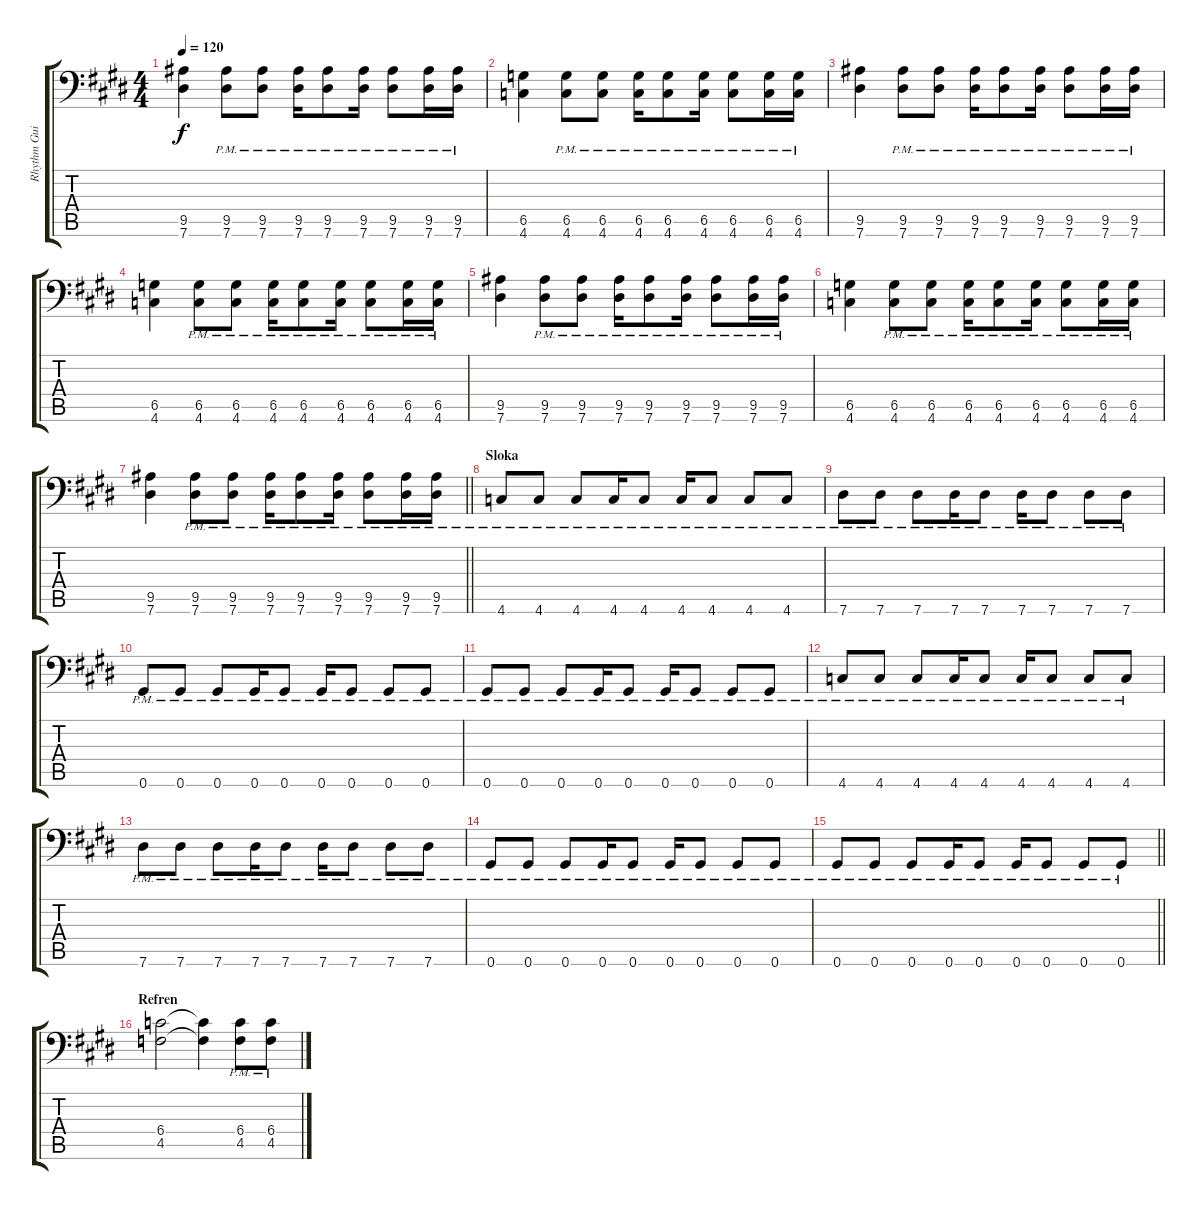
\track ("Rhythm Guitar 2" "Rhythm Gui") {instrument distortionguitar}
\staff {score tabs}
\tuning (Ab3 E3 B2 Gb2 Db2 Ab1) {hide}
\ts (4 4)
\tempo 120
\clef f4
\ks c#minor
(9.5 7.6).4{dy f} (9.5{pm} 7.6{pm}).8 (9.5{pm} 7.6{pm}).8 (9.5{pm} 7.6{pm}).16 (9.5{pm} 7.6{pm}).8 (9.5{pm} 7.6{pm}).16 (9.5{pm} 7.6{pm}).8 (9.5{pm} 7.6{pm}).16 (9.5{pm} 7.6{pm}).16 |
(6.5 4.6).4 (6.5{pm} 4.6{pm}).8 (6.5{pm} 4.6{pm}).8 (6.5{pm} 4.6{pm}).16 (6.5{pm} 4.6{pm}).8 (6.5{pm} 4.6{pm}).16 (6.5{pm} 4.6{pm}).8 (6.5{pm} 4.6{pm}).16 (6.5{pm} 4.6{pm}).16 |
(9.5 7.6).4 (9.5{pm} 7.6{pm}).8 (9.5{pm} 7.6{pm}).8 (9.5{pm} 7.6{pm}).16 (9.5{pm} 7.6{pm}).8 (9.5{pm} 7.6{pm}).16 (9.5{pm} 7.6{pm}).8 (9.5{pm} 7.6{pm}).16 (9.5{pm} 7.6{pm}).16 |
\ks e
(6.5 4.6).4 (6.5{pm} 4.6{pm}).8 (6.5{pm} 4.6{pm}).8 (6.5{pm} 4.6{pm}).16 (6.5{pm} 4.6{pm}).8 (6.5{pm} 4.6{pm}).16 (6.5{pm} 4.6{pm}).8 (6.5{pm} 4.6{pm}).16 (6.5{pm} 4.6{pm}).16 |
\ks c#minor
(9.5 7.6).4 (9.5{pm} 7.6{pm}).8 (9.5{pm} 7.6{pm}).8 (9.5{pm} 7.6{pm}).16 (9.5{pm} 7.6{pm}).8 (9.5{pm} 7.6{pm}).16 (9.5{pm} 7.6{pm}).8 (9.5{pm} 7.6{pm}).16 (9.5{pm} 7.6{pm}).16 |
(6.5 4.6).4 (6.5{pm} 4.6{pm}).8 (6.5{pm} 4.6{pm}).8 (6.5{pm} 4.6{pm}).16 (6.5{pm} 4.6{pm}).8 (6.5{pm} 4.6{pm}).16 (6.5{pm} 4.6{pm}).8 (6.5{pm} 4.6{pm}).16 (6.5{pm} 4.6{pm}).16 |
\barLineRight lightlight
(9.5 7.6).4 (9.5{pm} 7.6{pm}).8 (9.5{pm} 7.6{pm}).8 (9.5{pm} 7.6{pm}).16 (9.5{pm} 7.6{pm}).8 (9.5{pm} 7.6{pm}).16 (9.5{pm} 7.6{pm}).8 (9.5{pm} 7.6{pm}).16 (9.5{pm} 7.6{pm}).16 |
\section ("" "Sloka")
\ks e
4.6{pm}.8 4.6{pm}.8 4.6{pm}.8 4.6{pm}.16 4.6{pm}.8 4.6{pm}.16 4.6{pm}.8 4.6{pm}.8 4.6{pm}.8 |
\ks c#minor
7.6{pm}.8 7.6{pm}.8 7.6{pm}.8 7.6{pm}.16 7.6{pm}.8 7.6{pm}.16 7.6{pm}.8 7.6{pm}.8 7.6{pm}.8 |
\ks e
0.6{pm}.8 0.6{pm}.8 0.6{pm}.8 0.6{pm}.16 0.6{pm}.8 0.6{pm}.16 0.6{pm}.8 0.6{pm}.8 0.6{pm}.8 |
\ks c#minor
0.6{pm}.8 0.6{pm}.8 0.6{pm}.8 0.6{pm}.16 0.6{pm}.8 0.6{pm}.16 0.6{pm}.8 0.6{pm}.8 0.6{pm}.8 |
\ks e
4.6{pm}.8 4.6{pm}.8 4.6{pm}.8 4.6{pm}.16 4.6{pm}.8 4.6{pm}.16 4.6{pm}.8 4.6{pm}.8 4.6{pm}.8 |
\ks c#minor
7.6{pm}.8 7.6{pm}.8 7.6{pm}.8 7.6{pm}.16 7.6{pm}.8 7.6{pm}.16 7.6{pm}.8 7.6{pm}.8 7.6{pm}.8 |
\ks e
0.6{pm}.8 0.6{pm}.8 0.6{pm}.8 0.6{pm}.16 0.6{pm}.8 0.6{pm}.16 0.6{pm}.8 0.6{pm}.8 0.6{pm}.8 |
\barLineRight lightlight
\ks c#minor
0.6{pm}.8 0.6{pm}.8 0.6{pm}.8 0.6{pm}.16 0.6{pm}.8 0.6{pm}.16 0.6{pm}.8 0.6{pm}.8 0.6{pm}.8 |
\section ("" "Refren")
\ks e
(6.4 4.5).2 (6.4{t} 4.5{t}).4 (6.4{pm} 4.5{pm}).8 (6.4{pm} 4.5{pm}).8
